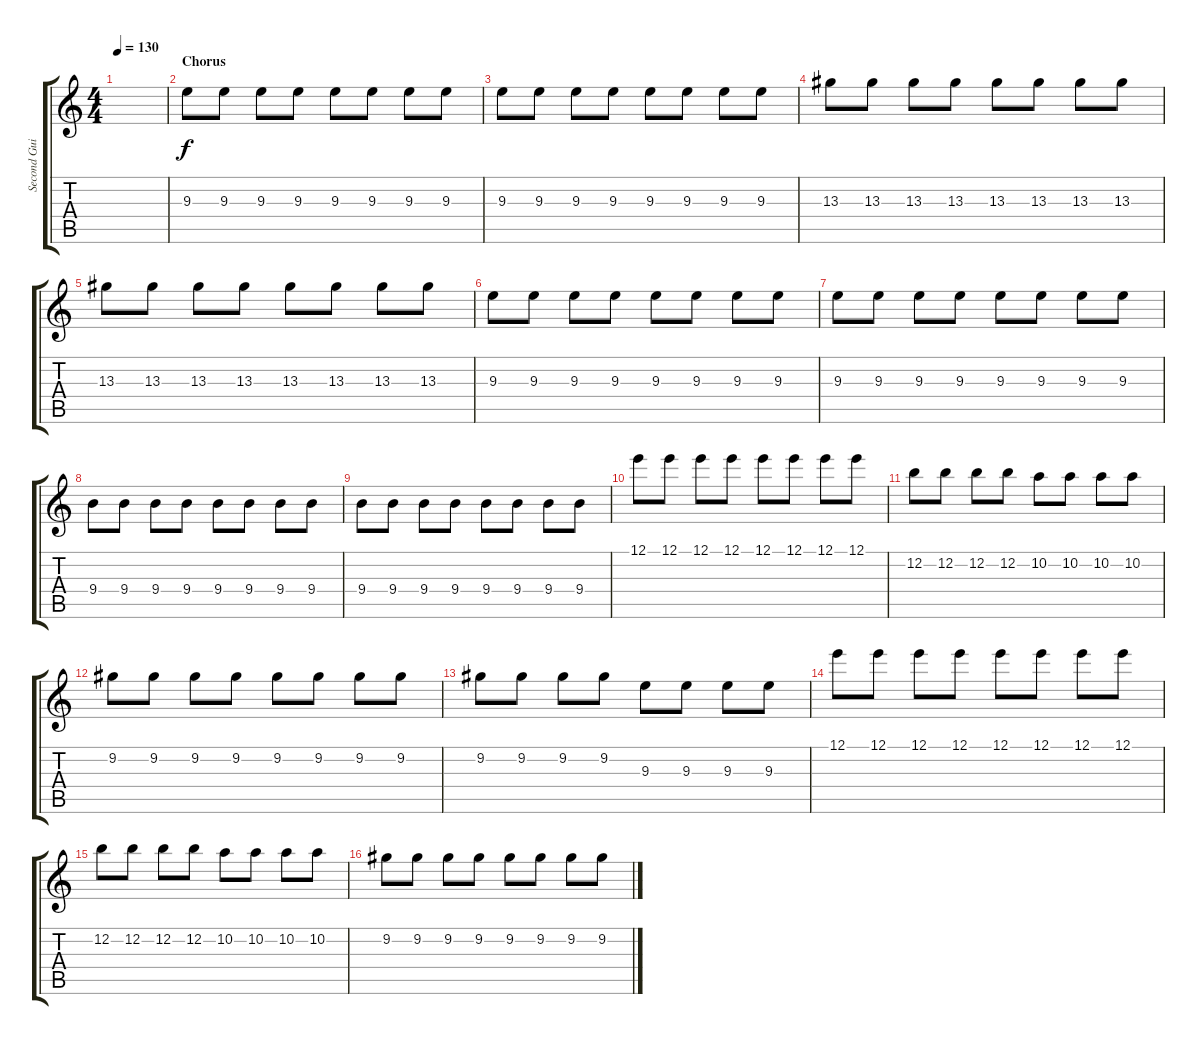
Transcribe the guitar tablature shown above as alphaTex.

\track ("Second Guitar" "Second Gui") {instrument electricguitarclean}
\staff {score tabs}
\tuning (E4 B3 G3 D3 A2 E2) {hide}
\ts (4 4)
\tempo 130
\clef g2
\ks c
|
\section ("" "Chorus")
9.3.8 9.3.8 9.3.8 9.3.8 9.3.8 9.3.8 9.3.8 9.3.8 |
9.3.8 9.3.8 9.3.8 9.3.8 9.3.8 9.3.8 9.3.8 9.3.8 |
13.3.8 13.3.8 13.3.8 13.3.8 13.3.8 13.3.8 13.3.8 13.3.8 |
13.3.8 13.3.8 13.3.8 13.3.8 13.3.8 13.3.8 13.3.8 13.3.8 |
9.3.8 9.3.8 9.3.8 9.3.8 9.3.8 9.3.8 9.3.8 9.3.8 |
9.3.8 9.3.8 9.3.8 9.3.8 9.3.8 9.3.8 9.3.8 9.3.8 |
9.4.8 9.4.8 9.4.8 9.4.8 9.4.8 9.4.8 9.4.8 9.4.8 |
9.4.8 9.4.8 9.4.8 9.4.8 9.4.8 9.4.8 9.4.8 9.4.8 |
12.1.8 12.1.8 12.1.8 12.1.8 12.1.8 12.1.8 12.1.8 12.1.8 |
12.2.8 12.2.8 12.2.8 12.2.8 10.2.8 10.2.8 10.2.8 10.2.8 |
9.2.8 9.2.8 9.2.8 9.2.8 9.2.8 9.2.8 9.2.8 9.2.8 |
9.2.8 9.2.8 9.2.8 9.2.8 9.3.8 9.3.8 9.3.8 9.3.8 |
12.1.8 12.1.8 12.1.8 12.1.8 12.1.8 12.1.8 12.1.8 12.1.8 |
12.2.8 12.2.8 12.2.8 12.2.8 10.2.8 10.2.8 10.2.8 10.2.8 |
9.2.8 9.2.8 9.2.8 9.2.8 9.2.8 9.2.8 9.2.8 9.2.8
